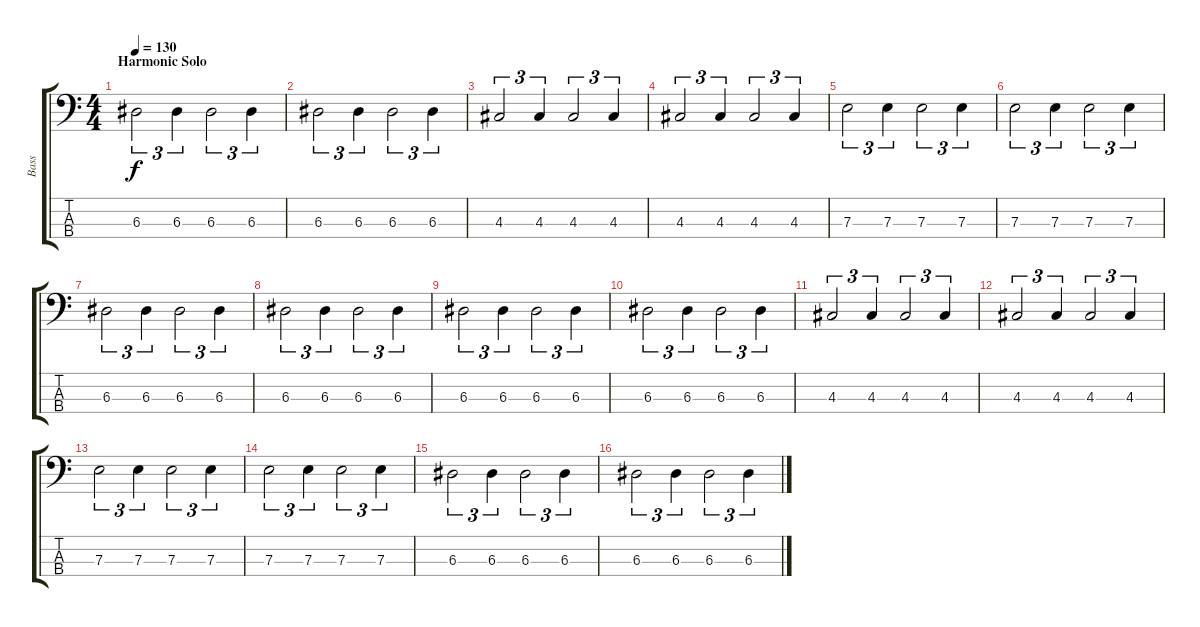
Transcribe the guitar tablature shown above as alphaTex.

\track ("Bass" "Bass") {instrument electricbassfinger}
\staff {score tabs}
\tuning (G2 D2 A1 E1) {hide}
\ts (4 4)
\section ("" "Harmonic Solo")
\tempo 130
\clef f4
\ks c
6.3.2{tu (3 2) dy f} 6.3.4{tu (3 2)} 6.3.2{tu (3 2)} 6.3.4{tu (3 2)} |
6.3.2{tu (3 2)} 6.3.4{tu (3 2)} 6.3.2{tu (3 2)} 6.3.4{tu (3 2)} |
4.3.2{tu (3 2)} 4.3.4{tu (3 2)} 4.3.2{tu (3 2)} 4.3.4{tu (3 2)} |
4.3.2{tu (3 2)} 4.3.4{tu (3 2)} 4.3.2{tu (3 2)} 4.3.4{tu (3 2)} |
7.3.2{tu (3 2)} 7.3.4{tu (3 2)} 7.3.2{tu (3 2)} 7.3.4{tu (3 2)} |
7.3.2{tu (3 2)} 7.3.4{tu (3 2)} 7.3.2{tu (3 2)} 7.3.4{tu (3 2)} |
6.3.2{tu (3 2)} 6.3.4{tu (3 2)} 6.3.2{tu (3 2)} 6.3.4{tu (3 2)} |
6.3.2{tu (3 2)} 6.3.4{tu (3 2)} 6.3.2{tu (3 2)} 6.3.4{tu (3 2)} |
6.3.2{tu (3 2)} 6.3.4{tu (3 2)} 6.3.2{tu (3 2)} 6.3.4{tu (3 2)} |
6.3.2{tu (3 2)} 6.3.4{tu (3 2)} 6.3.2{tu (3 2)} 6.3.4{tu (3 2)} |
4.3.2{tu (3 2)} 4.3.4{tu (3 2)} 4.3.2{tu (3 2)} 4.3.4{tu (3 2)} |
4.3.2{tu (3 2)} 4.3.4{tu (3 2)} 4.3.2{tu (3 2)} 4.3.4{tu (3 2)} |
7.3.2{tu (3 2)} 7.3.4{tu (3 2)} 7.3.2{tu (3 2)} 7.3.4{tu (3 2)} |
7.3.2{tu (3 2)} 7.3.4{tu (3 2)} 7.3.2{tu (3 2)} 7.3.4{tu (3 2)} |
6.3.2{tu (3 2)} 6.3.4{tu (3 2)} 6.3.2{tu (3 2)} 6.3.4{tu (3 2)} |
6.3.2{tu (3 2)} 6.3.4{tu (3 2)} 6.3.2{tu (3 2)} 6.3.4{tu (3 2)}
